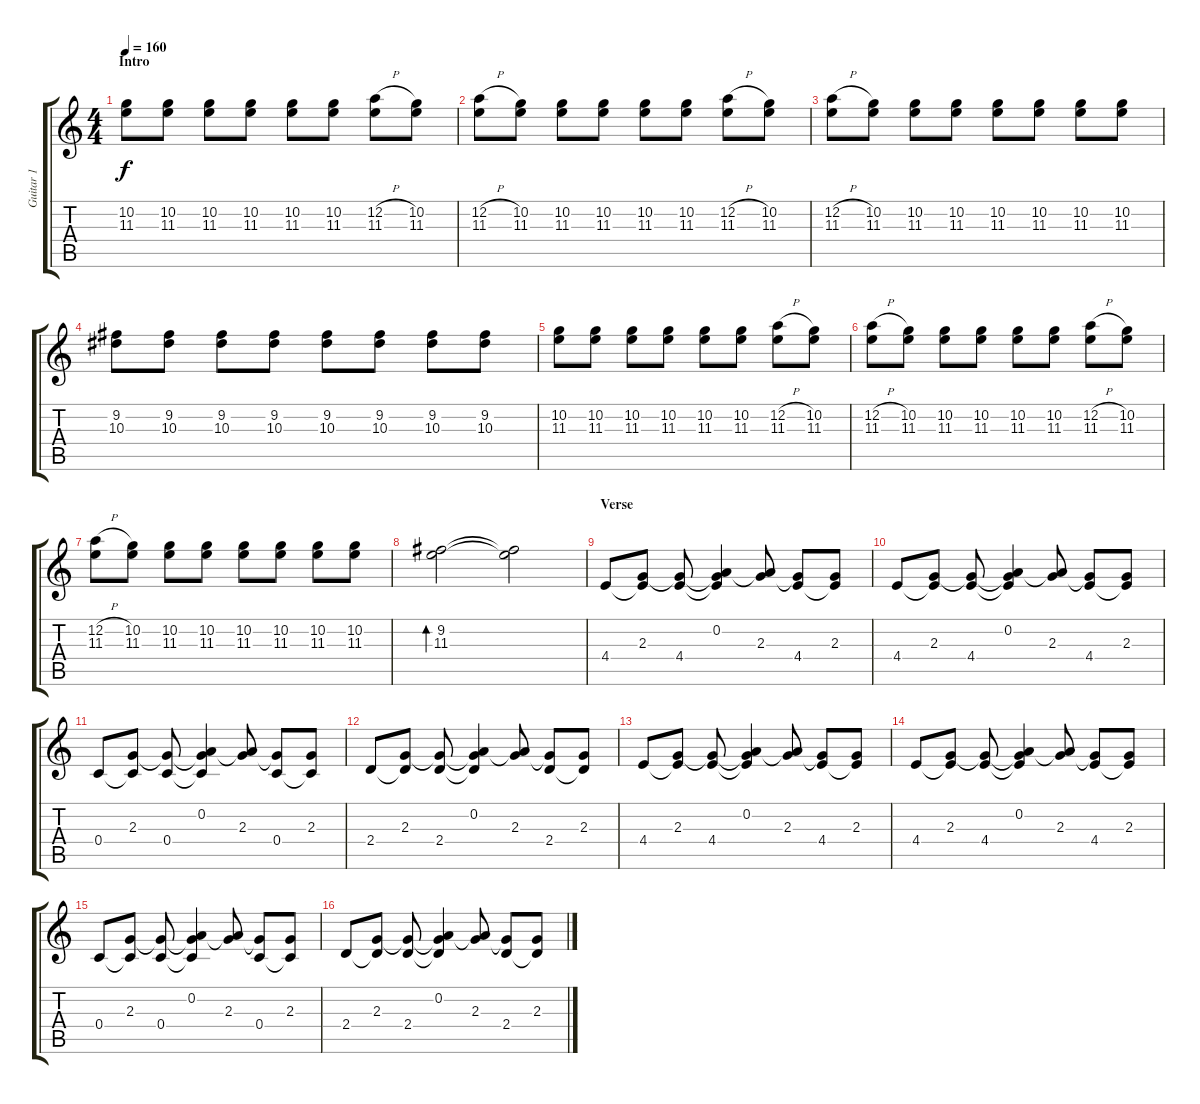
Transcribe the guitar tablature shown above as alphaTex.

\track ("Guitar 1" "Guitar 1") {instrument distortionguitar}
\staff {score tabs}
\tuning (D4 A3 F3 C3 G2 C2) {hide}
\ts (4 4)
\section ("" "Intro")
\tempo 160
\clef g2
\ks c
(10.2 11.3).8{dy f instrument distortionguitar} (10.2 11.3).8 (10.2 11.3).8 (10.2 11.3).8 (10.2 11.3).8 (10.2 11.3).8 (12.2{h} 11.3).8 (10.2 11.3).8 |
(12.2{h} 11.3).8 (10.2 11.3).8 (10.2 11.3).8 (10.2 11.3).8 (10.2 11.3).8 (10.2 11.3).8 (12.2{h} 11.3).8 (10.2 11.3).8 |
(12.2{h} 11.3).8 (10.2 11.3).8 (10.2 11.3).8 (10.2 11.3).8 (10.2 11.3).8 (10.2 11.3).8 (10.2 11.3).8 (10.2 11.3).8 |
(9.2 10.3).8 (9.2 10.3).8 (9.2 10.3).8 (9.2 10.3).8 (9.2 10.3).8 (9.2 10.3).8 (9.2 10.3).8 (9.2 10.3).8 |
(10.2 11.3).8 (10.2 11.3).8 (10.2 11.3).8 (10.2 11.3).8 (10.2 11.3).8 (10.2 11.3).8 (12.2{h} 11.3).8 (10.2 11.3).8 |
(12.2{h} 11.3).8 (10.2 11.3).8 (10.2 11.3).8 (10.2 11.3).8 (10.2 11.3).8 (10.2 11.3).8 (12.2{h} 11.3).8 (10.2 11.3).8 |
(12.2{h} 11.3).8 (10.2 11.3).8 (10.2 11.3).8 (10.2 11.3).8 (10.2 11.3).8 (10.2 11.3).8 (10.2 11.3).8 (10.2 11.3).8 |
(9.2 11.3).2{bd 480} (9.2{t} 11.3{t}).2{volume 11} |
\section ("" "Verse")
4.4.8{volume 11 instrument electricguitarclean} (2.3 4.4{t}).8 (2.3{t} 4.4).8 (0.2 2.3{t} 4.4{t}).4 (0.2{t} 2.3).8 (2.3{t} 4.4).8 (2.3 4.4{t}).8 |
4.4.8 (2.3 4.4{t}).8 (2.3{t} 4.4).8 (0.2 2.3{t} 4.4{t}).4 (0.2{t} 2.3).8 (2.3{t} 4.4).8 (2.3 4.4{t}).8 |
0.4.8 (2.3 0.4{t}).8 (2.3{t} 0.4).8 (0.2 2.3{t} 0.4{t}).4 (0.2{t} 2.3).8 (2.3{t} 0.4).8 (2.3 0.4{t}).8 |
2.4.8 (2.3 2.4{t}).8 (2.3{t} 2.4).8 (0.2 2.3{t} 2.4{t}).4 (0.2{t} 2.3).8 (2.3{t} 2.4).8 (2.3 2.4{t}).8 |
4.4.8 (2.3 4.4{t}).8 (2.3{t} 4.4).8 (0.2 2.3{t} 4.4{t}).4 (0.2{t} 2.3).8 (2.3{t} 4.4).8 (2.3 4.4{t}).8 |
4.4.8 (2.3 4.4{t}).8 (2.3{t} 4.4).8 (0.2 2.3{t} 4.4{t}).4 (0.2{t} 2.3).8 (2.3{t} 4.4).8 (2.3 4.4{t}).8 |
0.4.8 (2.3 0.4{t}).8 (2.3{t} 0.4).8 (0.2 2.3{t} 0.4{t}).4 (0.2{t} 2.3).8 (2.3{t} 0.4).8 (2.3 0.4{t}).8 |
2.4.8 (2.3 2.4{t}).8 (2.3{t} 2.4).8 (0.2 2.3{t} 2.4{t}).4 (0.2{t} 2.3).8 (2.3{t} 2.4).8 (2.3 2.4{t}).8
